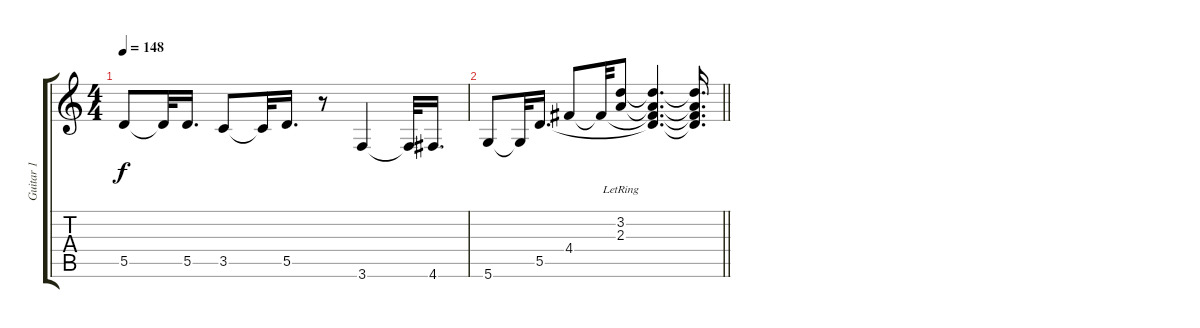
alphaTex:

\track ("Guitar 1" "Guitar 1") {instrument distortionguitar}
\staff {score tabs}
\tuning (E4 B3 G3 D3 A2 D2) {hide}
\ts (4 4)
\tempo 148
\clef g2
\ks c
5.5.8{dy f} 5.5{t}.32 5.5.16{d} 3.5.8 3.5{t}.32 5.5.16{d} r.8 3.6.4 3.6{t}.32 4.6.16{d} |
\barLineRight lightlight
5.6.8 5.6{t}.32 5.5.16{d} 4.4.8 4.4{t}.32 (3.2 2.3{lr}).8 (3.2{t} 2.3{t} 4.4{t} 5.5{t}).4{d} (3.2{t} 2.3{t} 4.4{t} 5.5{t}).16{d}
